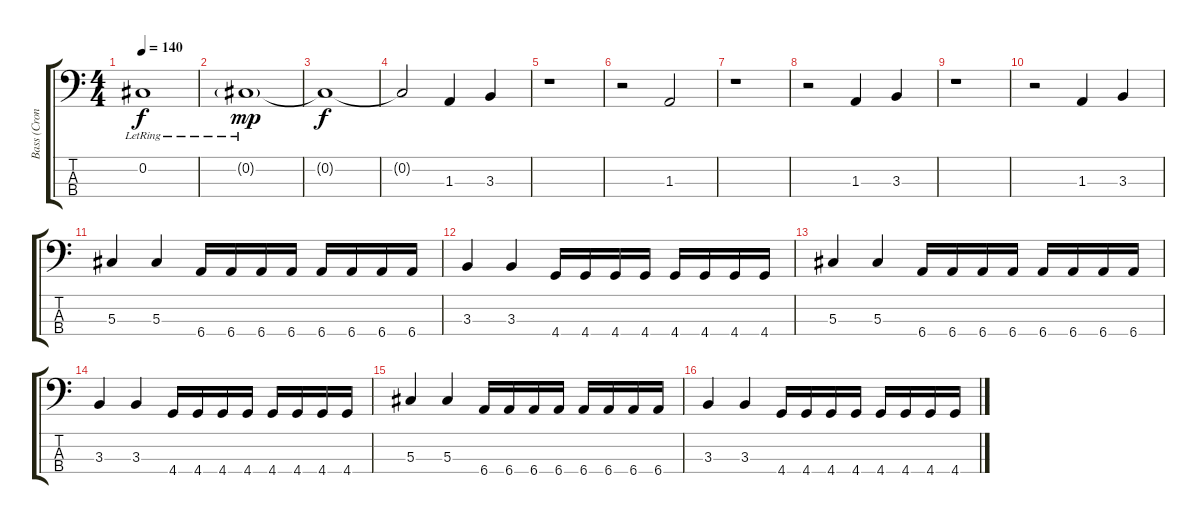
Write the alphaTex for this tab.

\track ("Bass (Cronos)" "Bass (Cron") {instrument electricbasspick}
\staff {score tabs}
\tuning (Gb2 Db2 Ab1 Eb1) {hide}
\ts (4 4)
\tempo 140
\clef f4
\ks c
0.2{lr}.1{dy f} |
0.2{g lr}.1{dy mp} |
0.2{t}.1{dy f} |
0.2{t}.2 1.3.4 3.3.4 |
r.1 |
r.2 1.3.2 |
r.1 |
r.2 1.3.4 3.3.4 |
r.1 |
r.2 1.3.4 3.3.4 |
5.3.4 5.3.4 6.4.16 6.4.16 6.4.16 6.4.16 6.4.16 6.4.16 6.4.16 6.4.16 |
3.3.4 3.3.4 4.4.16 4.4.16 4.4.16 4.4.16 4.4.16 4.4.16 4.4.16 4.4.16 |
5.3.4 5.3.4 6.4.16 6.4.16 6.4.16 6.4.16 6.4.16 6.4.16 6.4.16 6.4.16 |
3.3.4 3.3.4 4.4.16 4.4.16 4.4.16 4.4.16 4.4.16 4.4.16 4.4.16 4.4.16 |
5.3.4 5.3.4 6.4.16 6.4.16 6.4.16 6.4.16 6.4.16 6.4.16 6.4.16 6.4.16 |
3.3.4 3.3.4 4.4.16 4.4.16 4.4.16 4.4.16 4.4.16 4.4.16 4.4.16 4.4.16
